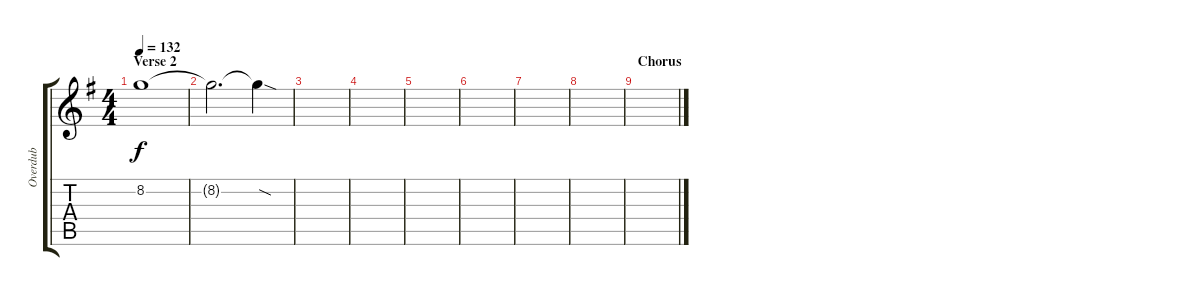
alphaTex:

\track ("Overdub" "Overdub") {instrument overdrivenguitar}
\staff {score tabs}
\tuning (E4 B3 G3 D3 A2 E2) {hide}
\ts (4 4)
\section ("" "Verse 2")
\tempo 132
\clef g2
\ks g
8.2.1{dy f} |
8.2{t}.2{d} 8.2{sod t}.4 |
|
|
|
|
|
|
\section ("" "Chorus")
